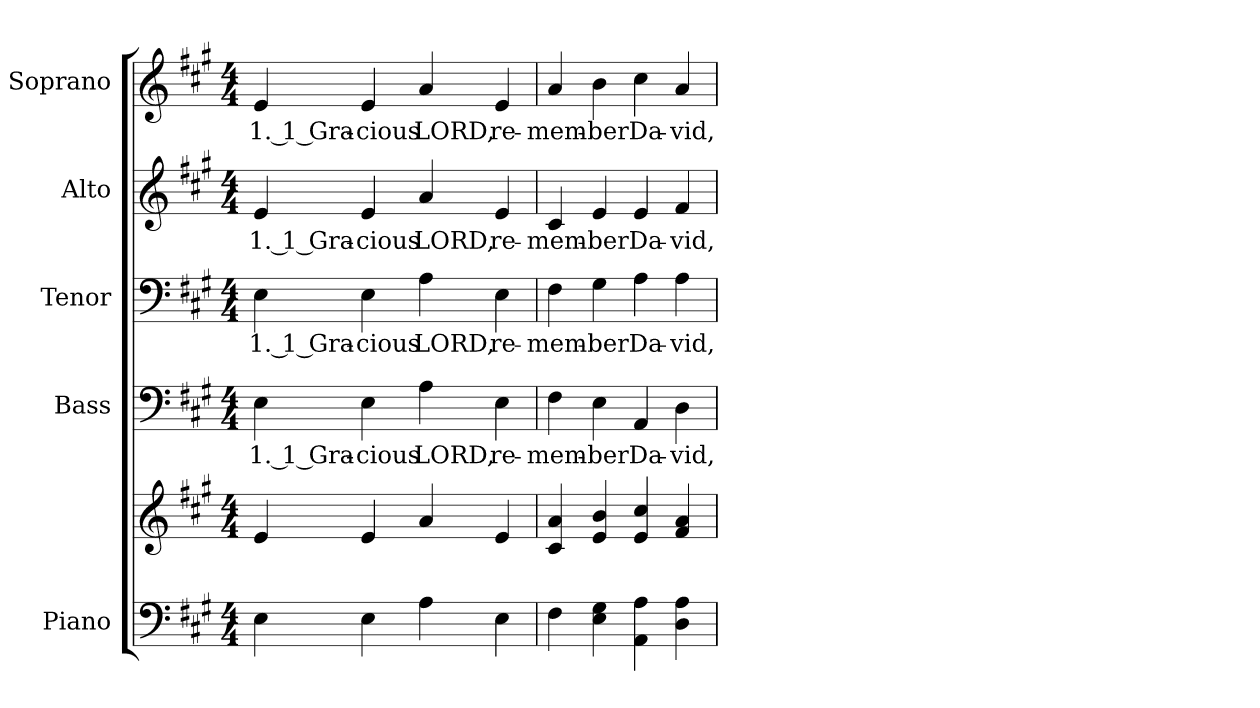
**kern	**kern	**kern	**text	**kern	**text	**kern	**text	**kern	**text
*part5	*part5	*part4	*part4	*part3	*part3	*part2	*part2	*part1	*part1
*staff6	*staff5	*staff4	*staff4	*staff3	*staff3	*staff2	*staff2	*staff1	*staff1
*I"Piano	*	*I"Bass	*	*I"Tenor	*	*I"Alto	*	*I"Soprano	*
*I'Pno.	*	*I'B.	*	*I'T.	*	*I'A.	*	*I'S.	*
!!LO:PB:g=z
*clefF4	*clefG2	*clefF4	*	*clefF4	*	*clefG2	*	*clefG2	*
*k[f#c#g#]	*k[f#c#g#]	*k[f#c#g#]	*	*k[f#c#g#]	*	*k[f#c#g#]	*	*k[f#c#g#]	*
*A:	*A:	*A:	*	*A:	*	*A:	*	*A:	*
*M4/4	*M4/4	*M4/4	*	*M4/4	*	*M4/4	*	*M4/4	*
*MM140	*MM140	*MM140	*	*MM140	*	*MM140	*	*MM140	*
=1	=1	=1	=1	=1	=1	=1	=1	=1	=1
!	!	!	!LO:LY:b:color=#000000	!	!	!	!	!	!
!	!	!	!	!	!LO:LY:b:color=#000000	!	!	!	!
!	!	!	!	!	!	!	!LO:LY:b:color=#000000	!	!
!	!	!	!	!	!	!	!	!	!LO:LY:b:color=#000000
4Ei\	4ei/	4Ei\	1. 1 Gra-	4Ei\	1. 1 Gra-	4ei/	1. 1 Gra-	4ei/	1. 1 Gra-
!	!	!	!LO:LY:b:color=#000000	!	!	!	!	!	!
!	!	!	!	!	!LO:LY:b:color=#000000	!	!	!	!
!	!	!	!	!	!	!	!LO:LY:b:color=#000000	!	!
!	!	!	!	!	!	!	!	!	!LO:LY:b:color=#000000
4Ei\	4ei/	4Ei\	-cious	4Ei\	-cious	4ei/	-cious	4ei/	-cious
!	!	!	!LO:LY:b:color=#000000	!	!	!	!	!	!
!	!	!	!	!	!LO:LY:b:color=#000000	!	!	!	!
!	!	!	!	!	!	!	!LO:LY:b:color=#000000	!	!
!	!	!	!	!	!	!	!	!	!LO:LY:b:color=#000000
4Ai\	4ai/	4Ai\	LORD,	4Ai\	LORD,	4ai/	LORD,	4ai/	LORD,
!	!	!	!LO:LY:b:color=#000000	!	!	!	!	!	!
!	!	!	!	!	!LO:LY:b:color=#000000	!	!	!	!
!	!	!	!	!	!	!	!LO:LY:b:color=#000000	!	!
!	!	!	!	!	!	!	!	!	!LO:LY:b:color=#000000
4Ei\	4ei/	4Ei\	re-	4Ei\	re-	4ei/	re-	4ei/	re-
=2	=2	=2	=2	=2	=2	=2	=2	=2	=2
!	!	!	!LO:LY:b:color=#000000	!	!	!	!	!	!
!	!	!	!	!	!LO:LY:b:color=#000000	!	!	!	!
!	!	!	!	!	!	!	!LO:LY:b:color=#000000	!	!
!	!	!	!	!	!	!	!	!	!LO:LY:b:color=#000000
4F#i\	4c#i/ 4ai	4F#i\	-mem-	4F#i\	-mem-	4c#i/	-mem-	4ai/	-mem-
!	!	!	!LO:LY:b:color=#000000	!	!	!	!	!	!
!	!	!	!	!	!LO:LY:b:color=#000000	!	!	!	!
!	!	!	!	!	!	!	!LO:LY:b:color=#000000	!	!
!	!	!	!	!	!	!	!	!	!LO:LY:b:color=#000000
4Ei\ 4G#i	4ei/ 4bi	4Ei\	-ber	4G#i\	-ber	4ei/	-ber	4bi\	-ber
!	!	!	!LO:LY:b:color=#000000	!	!	!	!	!	!
!	!	!	!	!	!LO:LY:b:color=#000000	!	!	!	!
!	!	!	!	!	!	!	!LO:LY:b:color=#000000	!	!
!	!	!	!	!	!	!	!	!	!LO:LY:b:color=#000000
4AAi\ 4Ai	4ei/ 4cc#i	4AAi/	Da-	4Ai\	Da-	4ei/	Da-	4cc#i\	Da-
!	!	!	!LO:LY:b:color=#000000	!	!	!	!	!	!
!	!	!	!	!	!LO:LY:b:color=#000000	!	!	!	!
!	!	!	!	!	!	!	!LO:LY:b:color=#000000	!	!
!	!	!	!	!	!	!	!	!	!LO:LY:b:color=#000000
4Di\ 4Ai	4f#i/ 4ai	4Di\	-vid,	4Ai\	-vid,	4f#i/	-vid,	4ai/	-vid,
=	=	=	=	=	=	=	=	=	=
*-	*-	*-	*-	*-	*-	*-	*-	*-	*-
